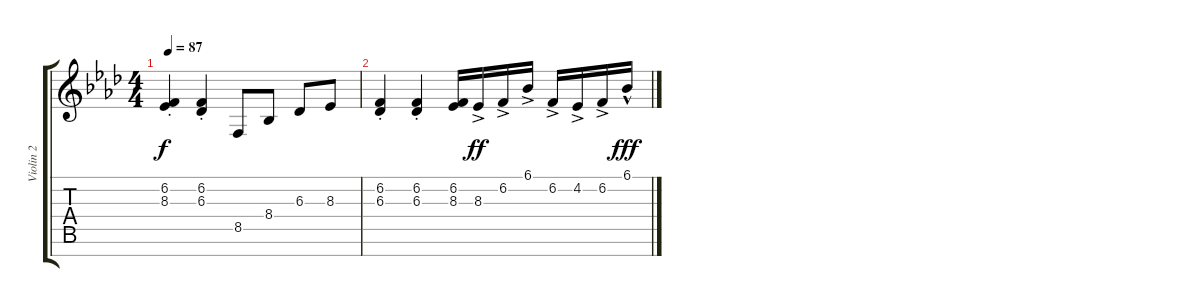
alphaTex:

\track ("Violin 2" "Violin 2") {instrument violin}
\staff {score tabs}
\tuning (E4 B3 G3 D3 A2 E2 B1) {hide}
\ts (4 4)
\tempo 87
\clef g2
\ks ab
(6.2{st} 8.3{st}).4{dy f} (6.2{st} 6.3{st}).4 8.5.8 8.4.8 6.3.8 8.3.8 |
(6.2{st} 6.3{st}).4 (6.2{st} 6.3{st}).4 (6.2 8.3).16 8.3{ac}.16{dy ff} 6.2{ac}.16 6.1{ac}.16 6.2{ac}.16 4.2{ac}.16 6.2{ac}.16 6.1{hac}.16{dy fff}
